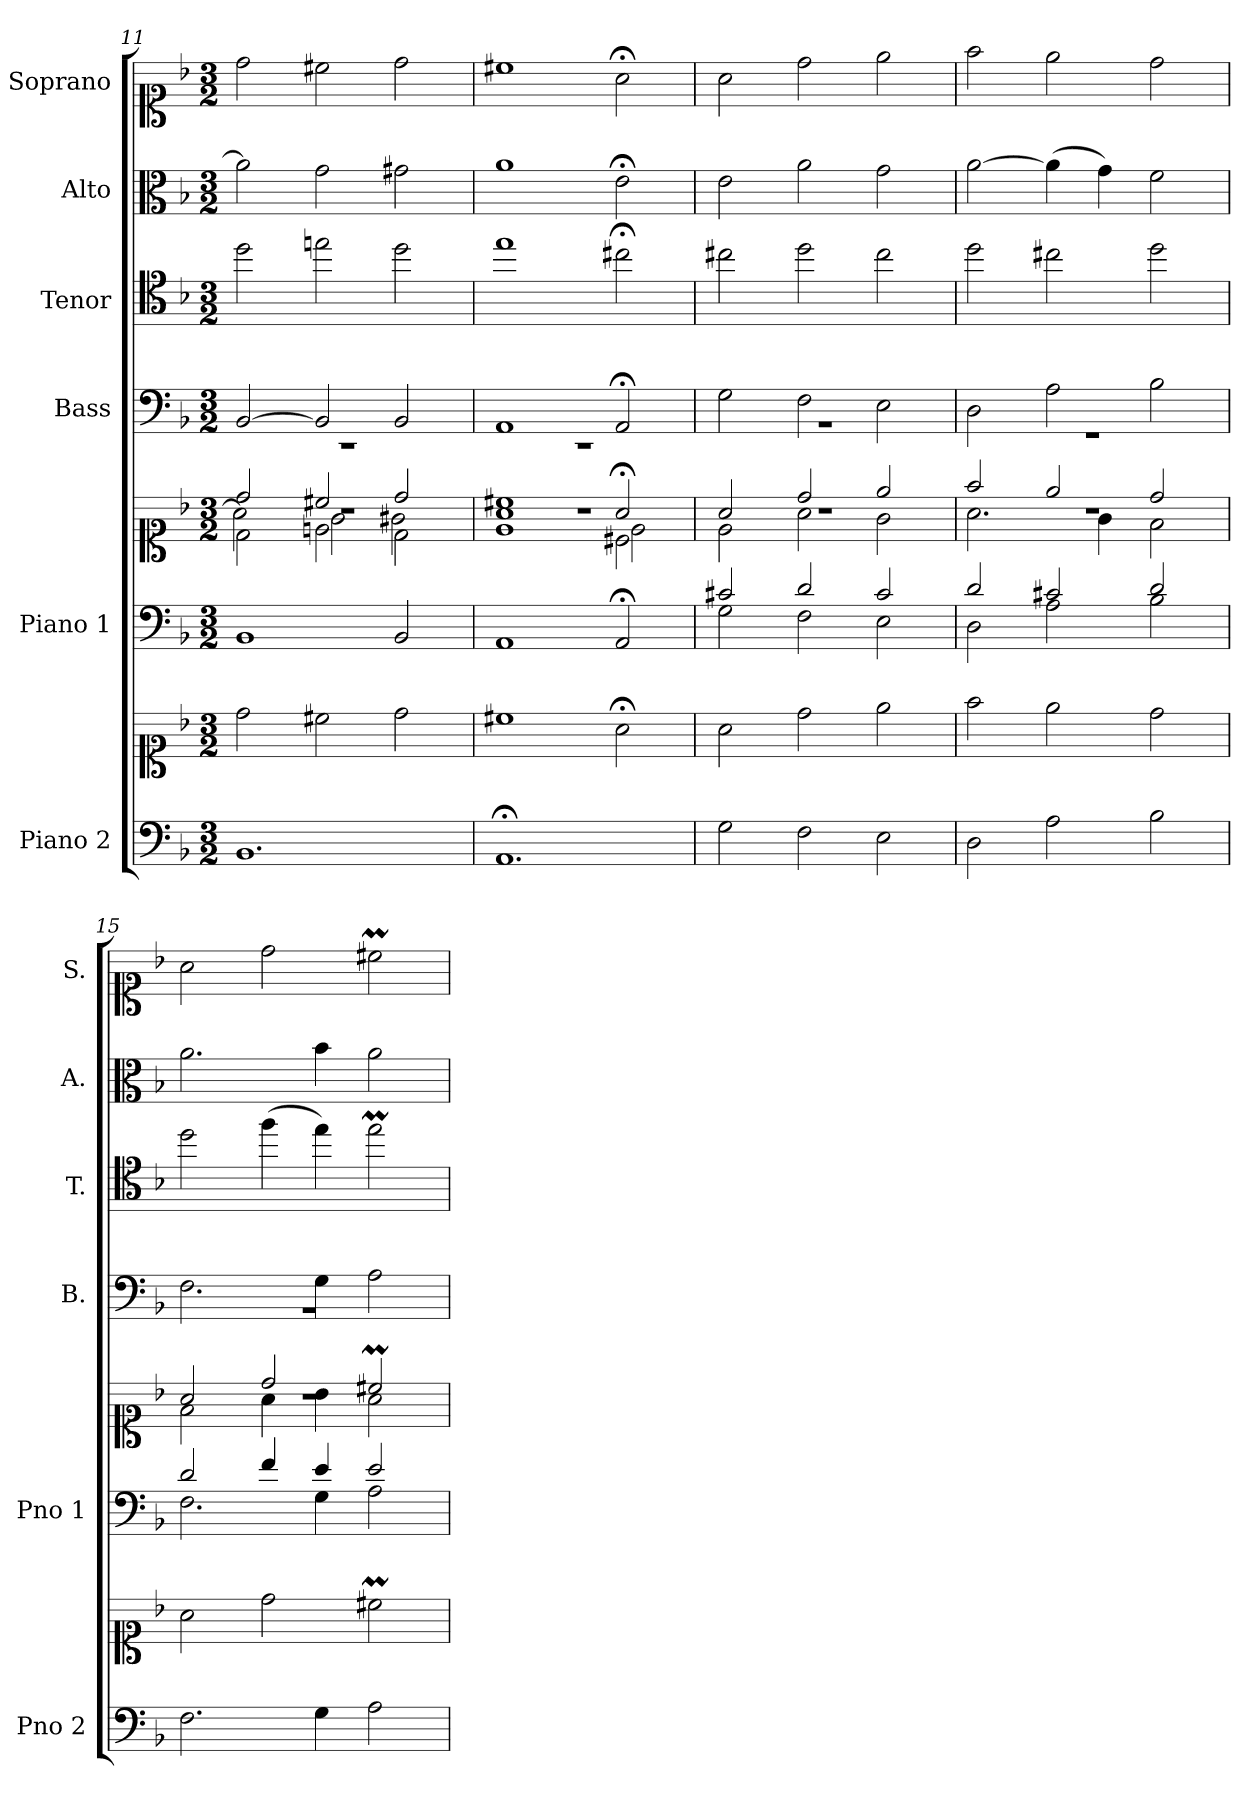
**kern	**kern	**kern	**kern	**kern	**kern	**kern	**kern
*part6	*part6	*part5	*part5	*part4	*part3	*part2	*part1
*staff8	*staff7	*staff6	*staff5	*staff4	*staff3	*staff2	*staff1
*I"Piano 2	*	*I"Piano 1	*	*I"Bass	*I"Tenor	*I"Alto	*I"Soprano
*I'Pno 2	*	*I'Pno 1	*	*I'B.	*I'T.	*I'A.	*I'S.
*clefF4	*clefC1	*clefF4	*clefC1	*clefF4	*clefC4	*clefC3	*clefC1
*	*	*	*	*	*ITrd7c12	*	*
*k[b-]	*k[b-]	*k[b-]	*k[b-]	*k[b-]	*k[b-]	*k[b-]	*k[b-]
*F:	*F:	*F:	*F:	*F:	*F:	*F:	*F:
*M3/2	*M3/2	*M3/2	*M3/2	*M3/2	*M3/2	*M3/2	*M3/2
=11	=11	=11	=11	=11	=11	=11	=11
*	*	*	*^	*^	*	*	*
*	*	*	*	*^	*	*	*	*	*
*	*	*	*	*	*^	*	*	*	*	*
!	!	!	!	!	!	!LO:N:vis=1	!	!LO:N:vis=1	!	!	!
1.BB-/	2dd\	1BB-/	2dd/	2d\	2a\]	1.r	[<2BB-/	1.r	2d\	2a\]	2dd\
.	2cc#X\	.	2cc#X/	2en\	2g\	.	2BB-/]	.	2en\	2g\	2cc#X\
.	2dd\	2BB-/	2dd/	2d\	2g#X\	.	2BB-/	.	2d\	2g#X\	2dd\
=12	=12	=12	=12	=12	=12	=12	=12	=12	=12	=12	=12
!	!	!	!	!	!	!LO:N:vis=1	!	!LO:N:vis=1	!	!	!
1.AA;/	1cc#X\	1AA/	1cc#X/	1e\	1a\	1.r	1AA/	1.r	1e\	1a\	1cc#X\
.	2a;<\	2AA;/	2a;</	2c#X\	2e\	.	2AA;</	.	2c#X;<\	2e;<\	2a;<\
*	*	*	*	*	*v	*v	*	*	*	*	*
!!LO:PB:g=z
=13	=13	=13	=13	=13	=13	=13	=13	=13	=13	=13
*	*	*^	*	*	*	*	*	*	*	*
!	!	!	!	!	!	!LO:N:vis=1	!	!LO:N:vis=1	!	!	!
2G\	2a\	2c#X/	2G\	2a/	2e\	1.r	2G\	1.r	2c#X\	2e\	2a\
2F\	2dd\	2d/	2F\	2dd/	2a\	.	2F\	.	2d\	2a\	2dd\
2E\	2ee\	2c#/	2E\	2ee/	2g\	.	2E\	.	2c#\	2g\	2ee\
=14	=14	=14	=14	=14	=14	=14	=14	=14	=14	=14	=14
!	!	!	!	!	!	!LO:N:vis=1	!	!LO:N:vis=1	!	!	!
2D\	2ff\	2d/	2D\	2ff/	2.a\	1.r	2D\	1.r	2d\	[>2a\	2ff\
2A\	2ee\	2c#X/	2A\	2ee/	.	.	2A\	.	2c#X\	(4a\]	2ee\
.	.	.	.	.	4g\	.	.	.	.	4g\)	.
2B-\	2dd\	2d/	2B-\	2dd/	2f\	.	2B-\	.	2d\	2f\	2dd\
=15	=15	=15	=15	=15	=15	=15	=15	=15	=15	=15	=15
!	!	!	!	!	!	!LO:N:vis=1	!	!LO:N:vis=1	!	!	!
2.F\	2a\	2d/	2.F\	2a/	2f\	1.r	2.F\	1.r	2d\	2.a\	2a\
.	2dd\	4f/	.	2dd/	4a\	.	.	.	(4f\	.	2dd\
4G\	.	4e/	4G\	.	4b-\	.	4G\	.	4e\)	4b-\	.
2A\	2cc#Xm\	2e/	2A\	2cc#Xm/	2a\	.	2A\	.	2em\	2a\	2cc#Xm\
*	*	*v	*v	*	*	*	*v	*v	*	*	*
*	*	*	*v	*v	*v	*	*	*	*
=	=	=	=	=	=	=	=
*-	*-	*-	*-	*-	*-	*-	*-
